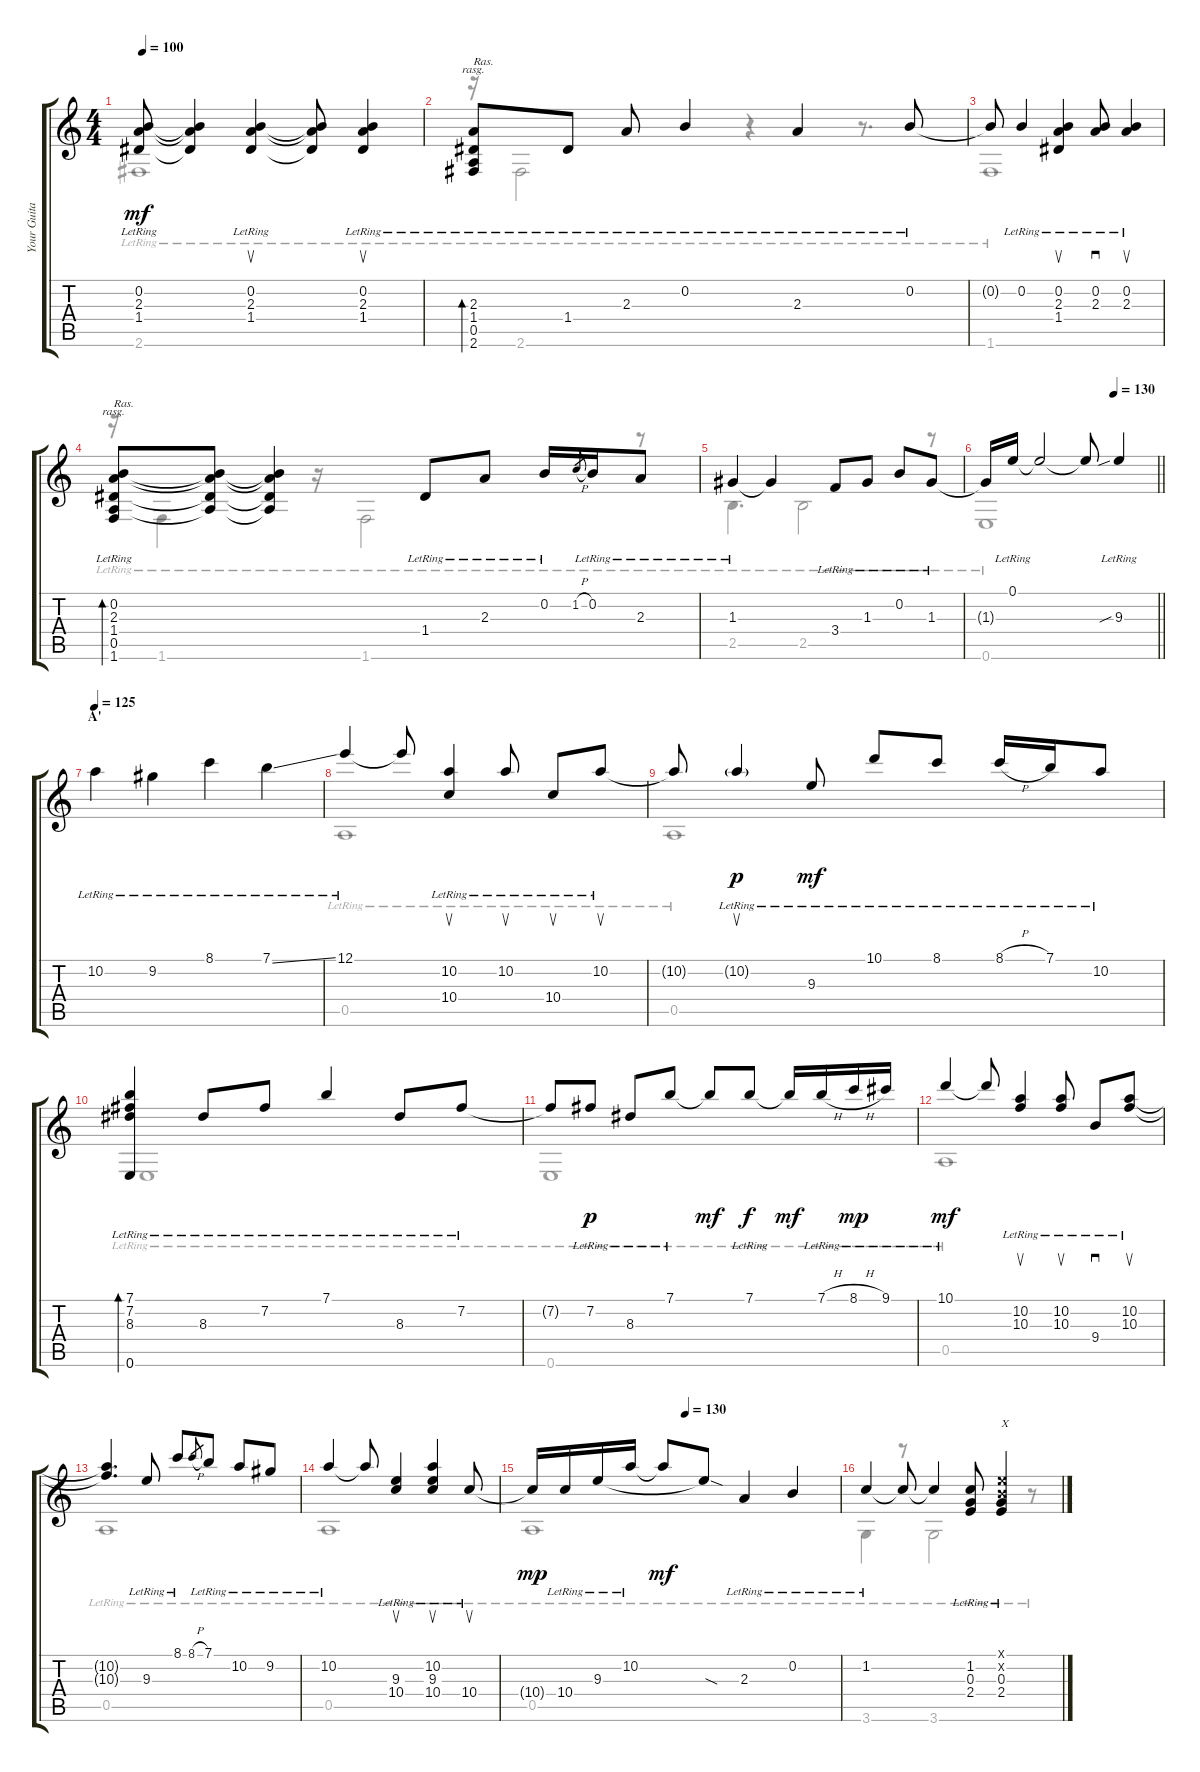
\track ("Your Guitar" "Your Guita") {instrument acousticguitarsteel}
\staff {score tabs}
\tuning (E4 B3 G3 D3 A2 E2) {hide}
\voice
\ts (4 4)
\tempo 100
\clef g2
\ks c
(0.2{lr} 2.3{lr} 1.4{lr}).8{dy mf} (0.2{t} 2.3{t} 1.4{t}).4 (0.2{lr} 2.3{lr} 1.4{lr}).4{su} (0.2{t} 2.3{t} 1.4{t}).8 (0.2{lr} 2.3{lr} 1.4{lr}).4{su} |
(2.3{lr} 1.4{lr} 0.5{lr} 2.6{lr}).8{bd 480 rasg ii txt "Ras."} 1.4{lr}.8 2.3{lr}.8 0.2{lr}.4 2.3{lr}.4 0.2{lr}.8 |
0.2{t}.8 0.2{lr}.4 (0.2{lr} 2.3{lr} 1.4{lr}).4{su} (0.2{lr} 2.3{lr}).8{sd} (0.2{lr} 2.3{lr}).4{su} |
(0.2{lr} 2.3{lr} 1.4{lr} 0.5{lr} 1.6{lr}).8{bd 480 rasg ii txt "Ras."} (0.2{t} 2.3{t} 1.4{t} 0.5{t}).8 (0.2{t} 2.3{t} 1.4{t} 0.5{t}).4 1.4{lr}.8 2.3{lr}.8 0.2{lr}.16 1.2{h}.8{gr} 0.2{lr}.16 2.3{lr}.8 |
1.3{lr}.4 1.3{t}.4 3.4{lr}.8 1.3{lr}.8 0.2{lr}.8 1.3{lr}.8 |
\tempo (130 0.75)
\barLineRight lightlight
1.3{t}.16 0.1{lr}.16 0.1{t}.2 0.1{t}.8 9.3{sib lr}.4 |
\section ("" "A'")
\tempo 125
10.2{lr}.4 9.2{lr}.4 8.1{lr}.4 7.1{ss lr}.4 |
12.1{lr}.4 12.1{t}.8 (10.2{lr} 10.4{lr}).4{su} 10.2{lr}.8{su} 10.4{lr}.8{su} 10.2{lr}.8{su} |
10.2{t}.8 10.2{g lr}.4{su dy p} 9.3{lr}.8{dy mf} 10.1{lr}.8 8.1{lr}.8 8.1{h lr}.16 7.1{lr}.16 10.2{lr}.8 |
(7.1{lr} 7.2{lr} 8.3{lr} 0.6{lr}).4{bd 480} 8.3{lr}.8 7.2{lr}.8 7.1{lr}.4 8.3{lr}.8 7.2{lr}.8 |
7.2{t}.8 7.2{lr}.8{dy p} 8.3{lr}.8 7.1{lr}.8 7.1{t}.8{dy mf} 7.1{lr}.8{dy f} 7.1{t}.16{dy mf} 7.1{h lr}.16 8.1{h lr}.16{dy mp} 9.1{lr}.16 |
10.1{lr}.4{dy mf} 10.1{t}.8 (10.2{lr} 10.3{lr}).4{su} (10.2{lr} 10.3{lr}).8{su} 9.4{lr}.8{sd} (10.2{lr} 10.3{lr}).8{su} |
(10.2{t} 10.3{t}).4{d} 9.3{lr}.8 8.1{lr}.8 8.1{h}.8{gr} 7.1{lr}.8 10.2{lr}.8 9.2{lr}.8 |
10.2{lr}.4 10.2{t}.8 (9.3{lr} 10.4{lr}).4{su} (10.2{lr} 9.3{lr} 10.4{lr}).4{su} 10.4{lr}.8{su} |
\tempo (130 0.5)
10.4{t}.16{dy mp} 10.4{lr}.16 9.3{lr}.16 10.2{lr}.16 10.2{t}.8{dy mf} 9.3{sod t}.8 2.3{lr}.4 0.2{lr}.4 |
1.2{lr}.4 1.2{t}.8 1.2{t}.4 (1.2{lr} 0.3{lr} 2.4{lr}).8 (0.1{x} 0.2{x} 0.3{lr} 2.4{lr}).4{txt "X"}
\voice
\clef g2
\ottava regular
\simile none
\ks c
2.6{lr}.1{dy mf} |
r.16 2.6{lr}.2 r.4 r.8{d} |
1.6{lr}.1 |
r.16 1.6{lr}.4 r.16 1.6{lr}.2 r.8 |
2.5{lr}.4{d} 2.5{lr}.2 r.8 |
\barLineRight lightlight
0.6{lr}.1 |
|
0.5{lr}.1 |
0.5{lr}.1 |
0.6{lr}.1 |
0.6{lr}.1 |
0.5{lr}.1 |
0.5{lr}.1 |
0.5{lr}.1 |
0.5{lr}.1 |
3.6{lr}.4 r.8 3.6{lr}.2 r.8
